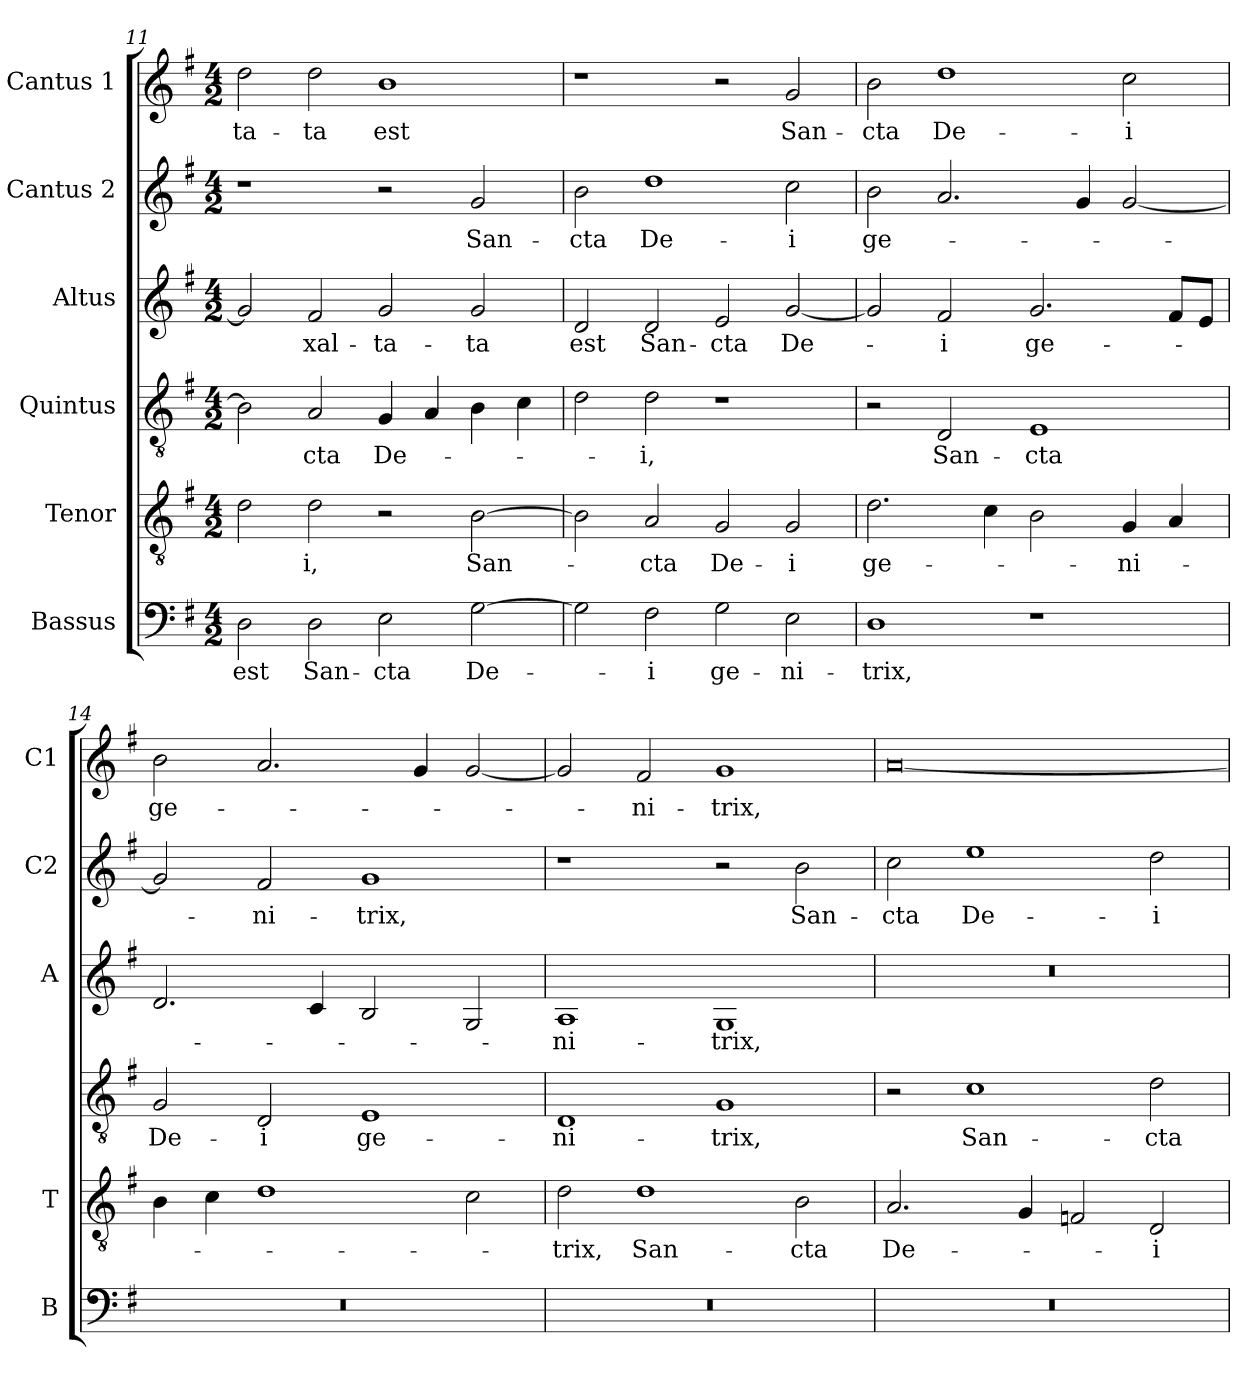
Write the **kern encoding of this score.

**kern	**text	**kern	**text	**kern	**text	**kern	**text	**kern	**text	**kern	**text
*part6	*part6	*part5	*part5	*part4	*part4	*part3	*part3	*part2	*part2	*part1	*part1
*staff6	*staff6	*staff5	*staff5	*staff4	*staff4	*staff3	*staff3	*staff2	*staff2	*staff1	*staff1
*I"Bassus	*	*I"Tenor	*	*I"Quintus	*	*I"Altus	*	*I"Cantus 2	*	*I"Cantus 1	*
*I'B	*	*I'T	*	*	*	*I'A	*	*I'C2	*	*I'C1	*
*clefF4	*	*clefGv2	*	*clefGv2	*	*clefG2	*	*clefG2	*	*clefG2	*
*k[f#]	*	*k[f#]	*	*k[f#]	*	*k[f#]	*	*k[f#]	*	*k[f#]	*
*G:	*	*G:	*	*G:	*	*G:	*	*G:	*	*G:	*
*M4/2	*	*M4/2	*	*M4/2	*	*M4/2	*	*M4/2	*	*M4/2	*
=11	=11	=11	=11	=11	=11	=11	=11	=11	=11	=11	=11
!	!LO:LY:b	!	!	!	!	!	!	!	!	!	!LO:LY:b
2D\	est	2d\	.	2B\]	.	2g/]	.	1r	.	2dd\	-ta-
!	!LO:LY:b	!	!LO:LY:b	!	!LO:LY:b	!	!LO:LY:b	!	!	!	!LO:LY:b
2D\	San-	2d\	-i,	2A/	-cta	2f#/	-xal-	.	.	2dd\	-ta
!	!LO:LY:b	!	!	!	!LO:LY:b	!	!LO:LY:b	!	!	!	!LO:LY:b
2E\	-cta	2r	.	4G/	De-	2g/	-ta-	2r	.	1b	est
.	.	.	.	4A/	.	.	.	.	.	.	.
!	!LO:LY:b	!	!LO:LY:b	!	!	!	!LO:LY:b	!	!LO:LY:b	!	!
[2G\	De-	[2B\	San-	4B\	.	2g/	-ta	2g/	San-	.	.
.	.	.	.	4c\	.	.	.	.	.	.	.
=12	=12	=12	=12	=12	=12	=12	=12	=12	=12	=12	=12
!	!	!	!	!	!	!	!LO:LY:b	!	!LO:LY:b	!	!
2G\]	.	2B\]	.	2d\	.	2d/	est	2b\	-cta	1r	.
!	!LO:LY:b	!	!LO:LY:b	!	!LO:LY:b	!	!LO:LY:b	!	!LO:LY:b	!	!
2F#\	-i	2A/	-cta	2d\	-i,	2d/	San-	1dd	De-	.	.
!	!LO:LY:b	!	!LO:LY:b	!	!	!	!LO:LY:b	!	!	!	!
2G\	ge-	2G/	De-	1r	.	2e/	-cta	.	.	2r	.
!	!LO:LY:b	!	!LO:LY:b	!	!	!	!LO:LY:b	!	!LO:LY:b	!	!LO:LY:b
2E\	-ni-	2G/	-i	.	.	[2g/	De-	2cc\	-i	2g/	San-
=13	=13	=13	=13	=13	=13	=13	=13	=13	=13	=13	=13
!	!LO:LY:b	!	!LO:LY:b	!	!	!	!	!	!LO:LY:b	!	!LO:LY:b
1D	-trix,	2.d\	ge-	2r	.	2g/]	.	2b\	ge-	2b\	-cta
!	!	!	!	!	!LO:LY:b	!	!LO:LY:b	!	!	!	!LO:LY:b
.	.	.	.	2D/	San-	2f#/	-i	2.a/	.	1dd	De-
.	.	4c\	.	.	.	.	.	.	.	.	.
!	!	!	!	!	!LO:LY:b	!	!LO:LY:b	!	!	!	!
1r	.	2B\	.	1E	-cta	2.g/	ge-	.	.	.	.
.	.	.	.	.	.	.	.	4g/	.	.	.
!	!	!	!LO:LY:b	!	!	!	!	!	!	!	!LO:LY:b
.	.	4G/	-ni-	.	.	.	.	[2g/	.	2cc\	-i
.	.	4A/	.	.	.	8f#/L	.	.	.	.	.
.	.	.	.	.	.	8e/J	.	.	.	.	.
=14	=14	=14	=14	=14	=14	=14	=14	=14	=14	=14	=14
!	!	!	!	!	!LO:LY:b	!	!	!	!	!	!LO:LY:b
0r	.	4B\	.	2G/	De-	2.d/	.	2g/]	.	2b\	ge-
.	.	4c\	.	.	.	.	.	.	.	.	.
!	!	!	!	!	!LO:LY:b	!	!	!	!LO:LY:b	!	!
.	.	1d	.	2D/	-i	.	.	2f#/	-ni-	2.a/	.
.	.	.	.	.	.	4c/	.	.	.	.	.
!	!	!	!	!	!LO:LY:b	!	!	!	!LO:LY:b	!	!
.	.	.	.	1E	ge-	2B/	.	1g	-trix,	.	.
.	.	.	.	.	.	.	.	.	.	4g/	.
.	.	2c\	.	.	.	2G/	.	.	.	[2g/	.
!!LO:LB:g=z
=15	=15	=15	=15	=15	=15	=15	=15	=15	=15	=15	=15
!	!	!	!LO:LY:b	!	!LO:LY:b	!	!LO:LY:b	!	!	!	!
0r	.	2d\	-trix,	1D	-ni-	1A	-ni-	1r	.	2g/]	.
!	!	!	!LO:LY:b	!	!	!	!	!	!	!	!LO:LY:b
.	.	1d	San-	.	.	.	.	.	.	2f#/	-ni-
!	!	!	!	!	!LO:LY:b	!	!LO:LY:b	!	!	!	!LO:LY:b
.	.	.	.	1G	-trix,	1G	-trix,	2r	.	1g	-trix,
!	!	!	!LO:LY:b	!	!	!	!	!	!LO:LY:b	!	!
.	.	2B\	-cta	.	.	.	.	2b\	San-	.	.
=16	=16	=16	=16	=16	=16	=16	=16	=16	=16	=16	=16
!	!	!	!LO:LY:b	!	!	!	!	!	!LO:LY:b	!	!
0r	.	2.A/	De-	2r	.	0r	.	2cc\	-cta	[0a	.
!	!	!	!	!	!LO:LY:b	!	!	!	!LO:LY:b	!	!
.	.	.	.	1c	San-	.	.	1ee	De-	.	.
.	.	4G/	.	.	.	.	.	.	.	.	.
.	.	2Fn/	.	.	.	.	.	.	.	.	.
!	!	!	!LO:LY:b	!	!LO:LY:b	!	!	!	!LO:LY:b	!	!
.	.	2D/	-i	2d\	-cta	.	.	2dd\	-i	.	.
=	=	=	=	=	=	=	=	=	=	=	=
*-	*-	*-	*-	*-	*-	*-	*-	*-	*-	*-	*-
